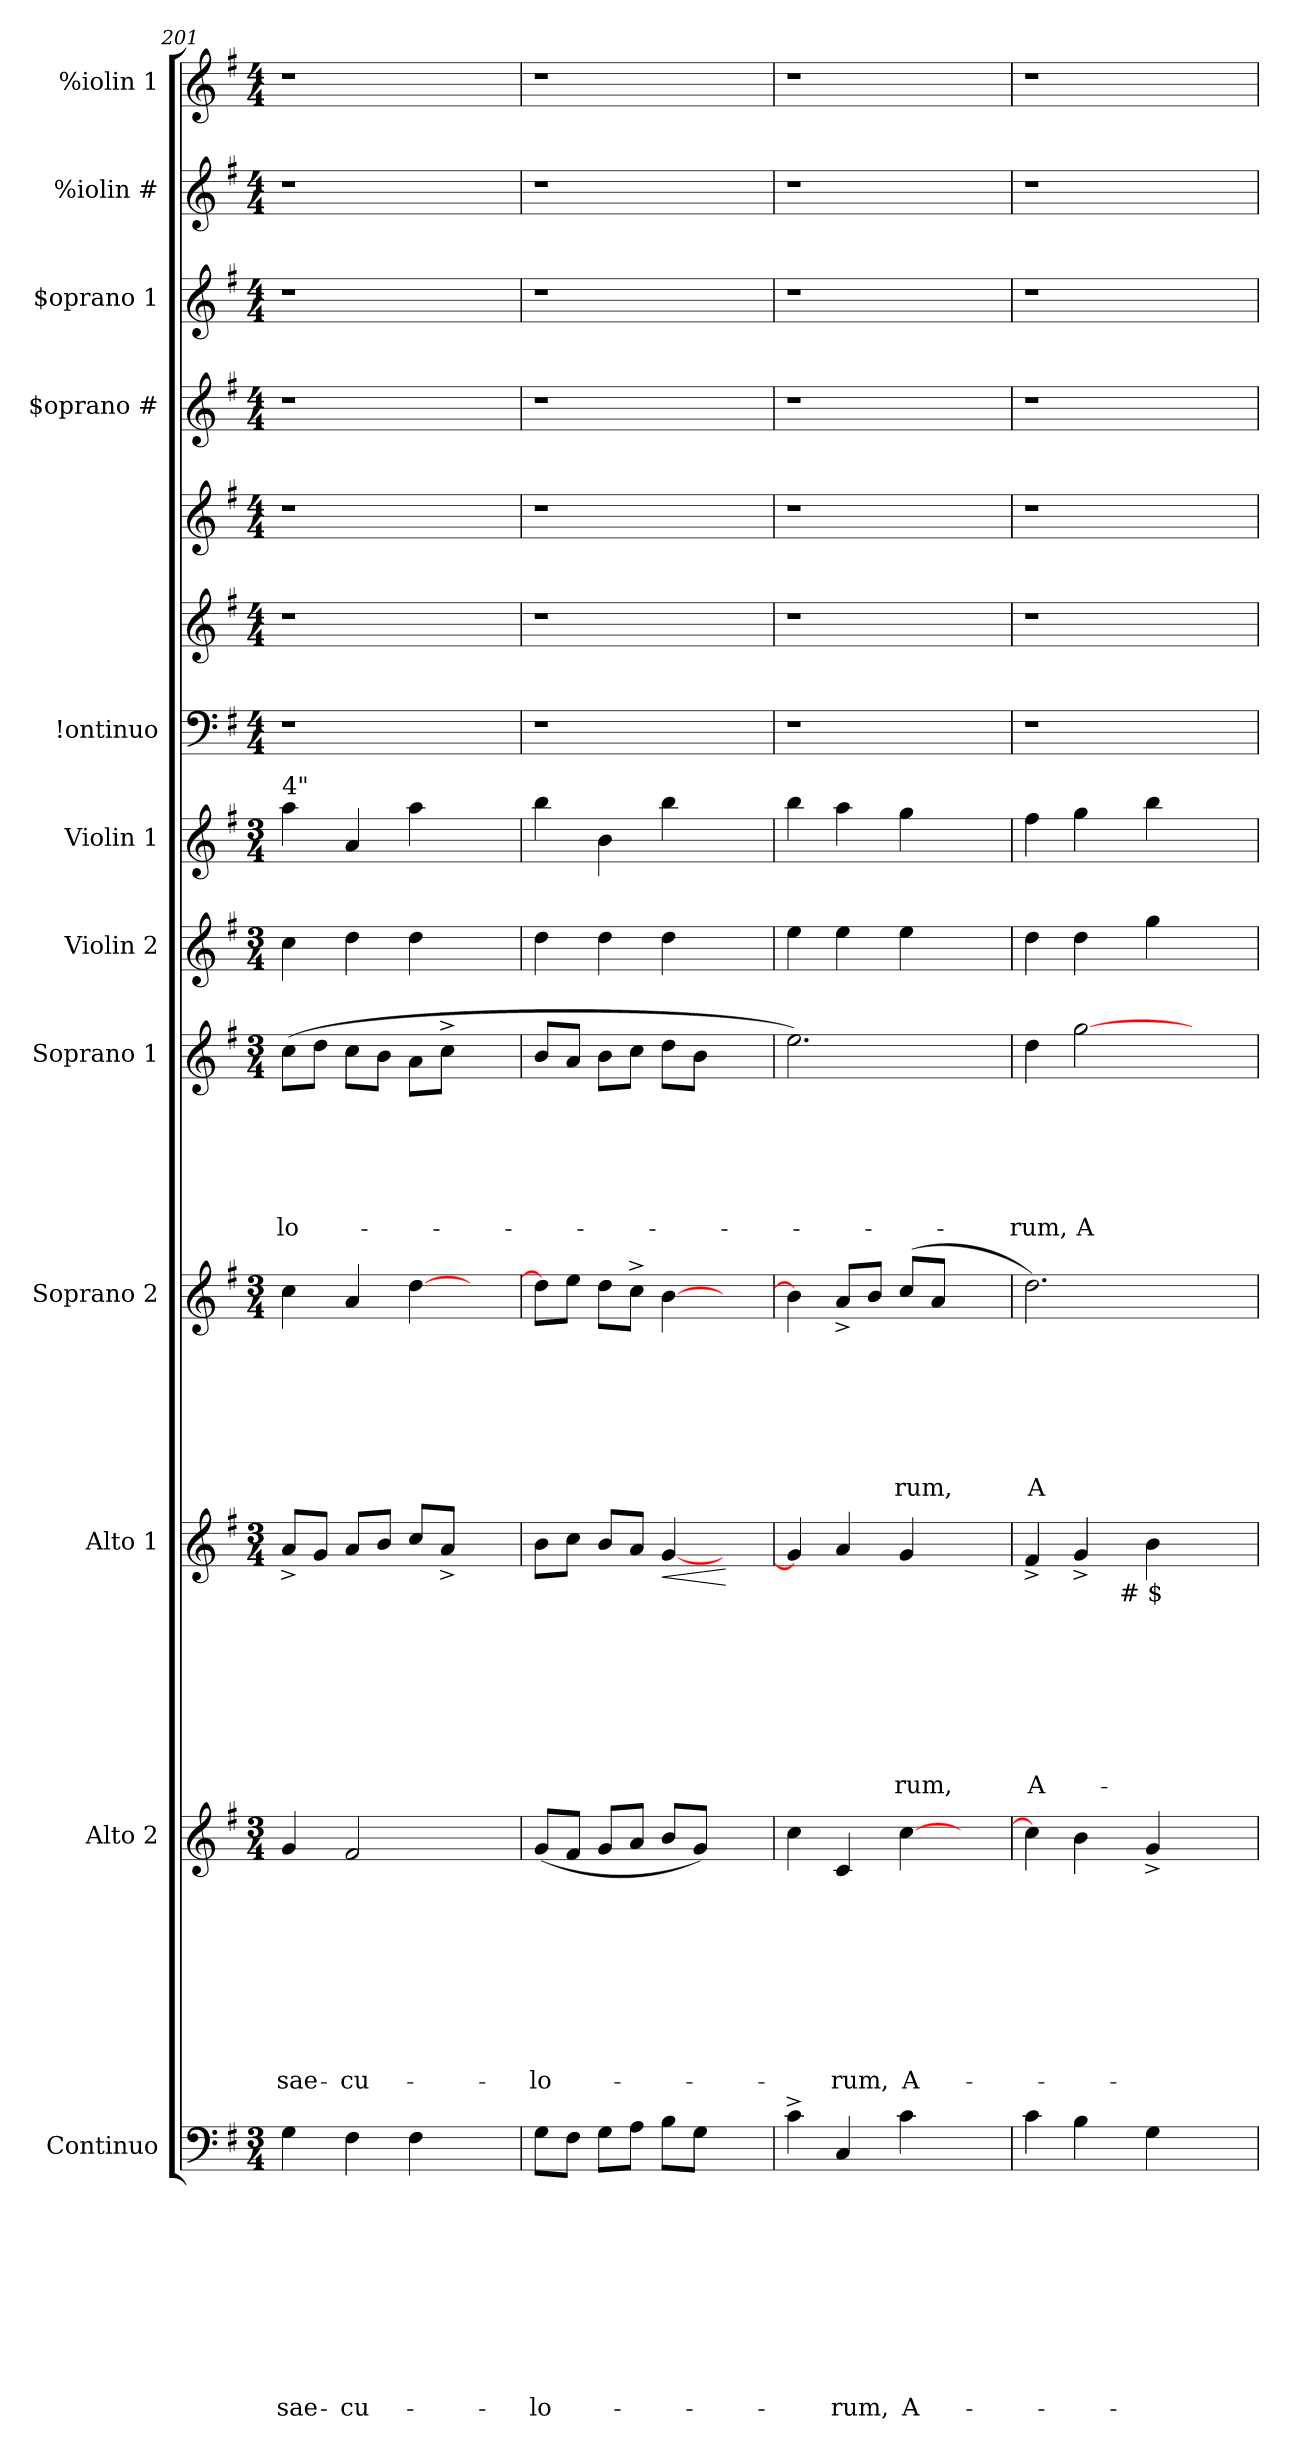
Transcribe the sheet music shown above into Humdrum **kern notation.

**kern	**text	**text	**text	**text	**text	**text	**text	**text	**text	**text	**kern	**text	**text	**text	**text	**text	**text	**text	**text	**text	**kern	**text	**text	**text	**text	**text	**text	**text	**text	**dynam	**kern	**text	**text	**text	**text	**text	**text	**text	**kern	**text	**text	**text	**text	**text	**text	**kern	**kern	**kern	**kern	**kern	**kern	**kern	**kern	**kern
*part14	*part14	*part14	*part14	*part14	*part14	*part14	*part14	*part14	*part14	*part14	*part13	*part13	*part13	*part13	*part13	*part13	*part13	*part13	*part13	*part13	*part12	*part12	*part12	*part12	*part12	*part12	*part12	*part12	*part12	*part12	*part11	*part11	*part11	*part11	*part11	*part11	*part11	*part11	*part10	*part10	*part10	*part10	*part10	*part10	*part10	*part9	*part8	*part7	*part6	*part5	*part4	*part3	*part2	*part1
*staff14	*staff14	*staff14	*staff14	*staff14	*staff14	*staff14	*staff14	*staff14	*staff14	*staff14	*staff13	*staff13	*staff13	*staff13	*staff13	*staff13	*staff13	*staff13	*staff13	*staff13	*staff12	*staff12	*staff12	*staff12	*staff12	*staff12	*staff12	*staff12	*staff12	*staff12	*staff11	*staff11	*staff11	*staff11	*staff11	*staff11	*staff11	*staff11	*staff10	*staff10	*staff10	*staff10	*staff10	*staff10	*staff10	*staff9	*staff8	*staff7	*staff6	*staff5	*staff4	*staff3	*staff2	*staff1
*I"Continuo	*	*	*	*	*	*	*	*	*	*	*I"Alto 2	*	*	*	*	*	*	*	*	*	*I"Alto 1	*	*	*	*	*	*	*	*	*	*I"Soprano 2	*	*	*	*	*	*	*	*I"Soprano 1	*	*	*	*	*	*	*I"Violin 2	*I"Violin 1	*I"!ontinuo	*I""lto #	*I""lto 1	*I"$oprano #	*I"$oprano 1	*I"%iolin #	*I"%iolin 1
*I'Con.	*	*	*	*	*	*	*	*	*	*	*I'A. 2	*	*	*	*	*	*	*	*	*	*I'A. 1	*	*	*	*	*	*	*	*	*	*I'S. 2	*	*	*	*	*	*	*	*I'S. 1	*	*	*	*	*	*	*I'Vln. 2	*I'Vln. 1	*I'!on.	*	*	*	*	*	*
!!LO:PB:g=z
*clefF4	*	*	*	*	*	*	*	*	*	*	*clefG2	*	*	*	*	*	*	*	*	*	*clefG2	*	*	*	*	*	*	*	*	*	*clefG2	*	*	*	*	*	*	*	*clefG2	*	*	*	*	*	*	*clefG2	*clefG2	*clefF4	*clefG2	*clefG2	*clefG2	*clefG2	*clefG2	*clefG2
*k[f#]	*	*	*	*	*	*	*	*	*	*	*k[f#]	*	*	*	*	*	*	*	*	*	*k[f#]	*	*	*	*	*	*	*	*	*	*k[f#]	*	*	*	*	*	*	*	*k[f#]	*	*	*	*	*	*	*k[f#]	*k[f#]	*k[f#]	*k[f#]	*k[f#]	*k[f#]	*k[f#]	*k[f#]	*k[f#]
*G:	*	*	*	*	*	*	*	*	*	*	*G:	*	*	*	*	*	*	*	*	*	*G:	*	*	*	*	*	*	*	*	*	*G:	*	*	*	*	*	*	*	*G:	*	*	*	*	*	*	*G:	*G:	*G:	*G:	*G:	*G:	*G:	*G:	*G:
*M3/4	*	*	*	*	*	*	*	*	*	*	*M3/4	*	*	*	*	*	*	*	*	*	*M3/4	*	*	*	*	*	*	*	*	*	*M3/4	*	*	*	*	*	*	*	*M3/4	*	*	*	*	*	*	*M3/4	*M3/4	*M4/4	*M4/4	*M4/4	*M4/4	*M4/4	*M4/4	*M4/4
=201	=201	=201	=201	=201	=201	=201	=201	=201	=201	=201	=201	=201	=201	=201	=201	=201	=201	=201	=201	=201	=201	=201	=201	=201	=201	=201	=201	=201	=201	=201	=201	=201	=201	=201	=201	=201	=201	=201	=201	=201	=201	=201	=201	=201	=201	=201	=201	=201	=201	=201	=201	=201	=201	=201
!	!	!	!	!	!	!	!	!	!	!	!	!	!	!	!	!	!	!	!	!	!	!	!	!	!	!	!	!	!	!	!	!	!	!	!	!	!	!	!	!	!	!	!	!	!	!	!LO:TX:a:t=4"	!	!	!	!	!	!	!
!	!	!	!	!	!	!	!	!	!	!LO:LY:a	!	!	!	!	!	!	!	!	!	!LO:LY:b	!	!	!	!	!	!	!	!	!	!	!	!	!	!	!	!	!	!	!	!	!	!	!	!	!LO:LY:b	!	!	!	!	!	!	!	!	!
4G>\	.	.	.	.	.	.	.	.	.	sae-	4g/	.	.	.	.	.	.	.	.	sae-	8a^</L	.	.	.	.	.	.	.	.	.	4cc\	.	.	.	.	.	.	.	(>8cc\L	.	.	.	.	.	lo-	4cc\	4aa\	1r	1r	1r	1r	1r	1r	1r
.	.	.	.	.	.	.	.	.	.	.	.	.	.	.	.	.	.	.	.	.	8g/J	.	.	.	.	.	.	.	.	.	.	.	.	.	.	.	.	.	8dd\J	.	.	.	.	.	.	.	.	.	.	.	.	.	.	.
!	!	!	!	!	!	!	!	!	!	!LO:LY:a	!	!	!	!	!	!	!	!	!	!LO:LY:b	!	!	!	!	!	!	!	!	!	!	!	!	!	!	!	!	!	!	!	!	!	!	!	!	!	!	!	!	!	!	!	!	!	!
4F#\	.	.	.	.	.	.	.	.	.	-cu-	2f#/	.	.	.	.	.	.	.	.	-cu-	8a/L	.	.	.	.	.	.	.	.	.	4a/	.	.	.	.	.	.	.	8cc\L	.	.	.	.	.	.	4dd\	4a/	.	.	.	.	.	.	.
.	.	.	.	.	.	.	.	.	.	.	.	.	.	.	.	.	.	.	.	.	8b/J	.	.	.	.	.	.	.	.	.	.	.	.	.	.	.	.	.	8b\J	.	.	.	.	.	.	.	.	.	.	.	.	.	.	.
4F#>\	.	.	.	.	.	.	.	.	.	.	.	.	.	.	.	.	.	.	.	.	8cc/L	.	.	.	.	.	.	.	.	.	[>4dd\	.	.	.	.	.	.	.	8a\L	.	.	.	.	.	.	4dd\	4aa\	.	.	.	.	.	.	.
.	.	.	.	.	.	.	.	.	.	.	.	.	.	.	.	.	.	.	.	.	8a^</J	.	.	.	.	.	.	.	.	.	.	.	.	.	.	.	.	.	8cc^>\J	.	.	.	.	.	.	.	.	.	.	.	.	.	.	.
4ryy	.	.	.	.	.	.	.	.	.	.	4ryy	.	.	.	.	.	.	.	.	.	4ryy	.	.	.	.	.	.	.	.	.	4ryy	.	.	.	.	.	.	.	4ryy	.	.	.	.	.	.	4ryy	4ryy	.	.	.	.	.	.	.
=202	=202	=202	=202	=202	=202	=202	=202	=202	=202	=202	=202	=202	=202	=202	=202	=202	=202	=202	=202	=202	=202	=202	=202	=202	=202	=202	=202	=202	=202	=202	=202	=202	=202	=202	=202	=202	=202	=202	=202	=202	=202	=202	=202	=202	=202	=202	=202	=202	=202	=202	=202	=202	=202	=202
!	!	!	!	!	!	!	!	!	!	!LO:LY:a	!	!	!	!	!	!	!	!	!	!LO:LY:b	!	!	!	!	!	!	!	!	!	!	!	!	!	!	!	!	!	!	!	!	!	!	!	!	!	!	!	!	!	!	!	!	!	!
8G\L	.	.	.	.	.	.	.	.	.	-lo-	(<8g/L	.	.	.	.	.	.	.	.	-lo-	8b\L	.	.	.	.	.	.	.	.	.	8dd\L]	.	.	.	.	.	.	.	8b/L	.	.	.	.	.	.	4dd\	4bb\	1r	1r	1r	1r	1r	1r	1r
8F#\J	.	.	.	.	.	.	.	.	.	.	8f#/J	.	.	.	.	.	.	.	.	.	8cc\J	.	.	.	.	.	.	.	.	.	8ee\J	.	.	.	.	.	.	.	8a/J	.	.	.	.	.	.	.	.	.	.	.	.	.	.	.
8G\L	.	.	.	.	.	.	.	.	.	.	8g/L	.	.	.	.	.	.	.	.	.	8b/L	.	.	.	.	.	.	.	.	.	8dd\L	.	.	.	.	.	.	.	8b\L	.	.	.	.	.	.	4dd\	4b\	.	.	.	.	.	.	.
8A\J	.	.	.	.	.	.	.	.	.	.	8a/J	.	.	.	.	.	.	.	.	.	8a/J	.	.	.	.	.	.	.	.	.	8cc^>\J	.	.	.	.	.	.	.	8cc\J	.	.	.	.	.	.	.	.	.	.	.	.	.	.	.
!	!	!	!	!	!	!	!	!	!	!	!	!	!	!	!	!	!	!	!	!	!	!	!	!	!	!	!	!	!	!LO:HP:b	!	!	!	!	!	!	!	!	!	!	!	!	!	!	!	!	!	!	!	!	!	!	!	!
8B\L	.	.	.	.	.	.	.	.	.	.	8b/L	.	.	.	.	.	.	.	.	.	[<4g/	.	.	.	.	.	.	.	.	<	[>4b\	.	.	.	.	.	.	.	8dd\L	.	.	.	.	.	.	4dd\	4bb\	.	.	.	.	.	.	.
8G\J	.	.	.	.	.	.	.	.	.	.	8g/J)	.	.	.	.	.	.	.	.	.	.	.	.	.	.	.	.	.	.	.	.	.	.	.	.	.	.	.	8b\J	.	.	.	.	.	.	.	.	.	.	.	.	.	.	.
4ryy	.	.	.	.	.	.	.	.	.	.	4ryy	.	.	.	.	.	.	.	.	.	4ryy	.	.	.	.	.	.	.	.	[	4ryy	.	.	.	.	.	.	.	4ryy	.	.	.	.	.	.	4ryy	4ryy	.	.	.	.	.	.	.
=203	=203	=203	=203	=203	=203	=203	=203	=203	=203	=203	=203	=203	=203	=203	=203	=203	=203	=203	=203	=203	=203	=203	=203	=203	=203	=203	=203	=203	=203	=203	=203	=203	=203	=203	=203	=203	=203	=203	=203	=203	=203	=203	=203	=203	=203	=203	=203	=203	=203	=203	=203	=203	=203	=203
4c^>\	.	.	.	.	.	.	.	.	.	.	4cc\	.	.	.	.	.	.	.	.	.	4g/]	.	.	.	.	.	.	.	.	.	4b\]	.	.	.	.	.	.	.	2.ee\)	.	.	.	.	.	.	4ee\	4bb\	1r	1r	1r	1r	1r	1r	1r
!	!	!	!	!	!	!	!	!	!	!LO:LY:a	!	!	!	!	!	!	!	!	!	!LO:LY:b	!	!	!	!	!	!	!	!	!	!	!	!	!	!	!	!	!	!	!	!	!	!	!	!	!	!	!	!	!	!	!	!	!	!
4C</	.	.	.	.	.	.	.	.	.	-rum,	4c/	.	.	.	.	.	.	.	.	-rum,	4a/	.	.	.	.	.	.	.	.	.	8a^</L	.	.	.	.	.	.	.	.	.	.	.	.	.	.	4ee\	4aa\	.	.	.	.	.	.	.
.	.	.	.	.	.	.	.	.	.	.	.	.	.	.	.	.	.	.	.	.	.	.	.	.	.	.	.	.	.	.	8b/J	.	.	.	.	.	.	.	.	.	.	.	.	.	.	.	.	.	.	.	.	.	.	.
!	!	!	!	!	!	!	!	!	!	!LO:LY:a	!	!	!	!	!	!	!	!	!	!LO:LY:b	!	!	!	!	!	!	!	!	!LO:LY:b	!	!	!	!	!	!	!	!	!LO:LY:b	!	!	!	!	!	!	!	!	!	!	!	!	!	!	!	!
4c>\	.	.	.	.	.	.	.	.	.	A-	[>4cc\	.	.	.	.	.	.	.	.	A-	4g/	.	.	.	.	.	.	.	-rum,	.	(<8cc/L	.	.	.	.	.	.	-rum,	.	.	.	.	.	.	.	4ee\	4gg\	.	.	.	.	.	.	.
.	.	.	.	.	.	.	.	.	.	.	.	.	.	.	.	.	.	.	.	.	.	.	.	.	.	.	.	.	.	.	8a/J	.	.	.	.	.	.	.	.	.	.	.	.	.	.	.	.	.	.	.	.	.	.	.
4ryy	.	.	.	.	.	.	.	.	.	.	4ryy	.	.	.	.	.	.	.	.	.	4ryy	.	.	.	.	.	.	.	.	.	4ryy	.	.	.	.	.	.	.	4ryy	.	.	.	.	.	.	4ryy	4ryy	.	.	.	.	.	.	.
=204	=204	=204	=204	=204	=204	=204	=204	=204	=204	=204	=204	=204	=204	=204	=204	=204	=204	=204	=204	=204	=204	=204	=204	=204	=204	=204	=204	=204	=204	=204	=204	=204	=204	=204	=204	=204	=204	=204	=204	=204	=204	=204	=204	=204	=204	=204	=204	=204	=204	=204	=204	=204	=204	=204
!	!	!	!	!	!	!	!	!	!	!	!	!	!	!	!	!	!	!	!	!	!	!	!	!	!	!	!	!	!LO:LY:b	!	!	!	!	!	!	!	!	!LO:LY:b	!	!	!	!	!	!	!LO:LY:b	!	!	!	!	!	!	!	!	!
*	*	*	*	*	*	*	*	*	*	*	*	*	*	*	*	*	*	*	*	*	*^	*	*	*	*	*	*	*	*	*	*	*	*	*	*	*	*	*	*	*	*	*	*	*	*	*	*	*	*	*	*	*	*	*
4c>\	.	.	.	.	.	.	.	.	.	.	4cc\]	.	.	.	.	.	.	.	.	.	4f#^</	4ryy	.	.	.	.	.	.	.	A-	.	2.dd\)	.	.	.	.	.	.	A-	4dd\	.	.	.	.	.	-rum,	4dd\	4ff#\	1r	1r	1r	1r	1r	1r	1r
!	!	!	!	!	!	!	!	!	!	!	!	!	!	!	!	!	!	!	!	!	!	!	!	!	!	!	!	!	!	!	!	!	!	!	!	!	!	!	!	!	!	!	!	!	!	!LO:LY:b	!	!	!	!	!	!	!	!	!
4B\	.	.	.	.	.	.	.	.	.	.	4b\	.	.	.	.	.	.	.	.	.	4g^</	8ryy	.	.	.	.	.	.	.	.	.	.	.	.	.	.	.	.	.	[>2gg\	.	.	.	.	.	A-	4dd\	4gg\	.	.	.	.	.	.	.
.	.	.	.	.	.	.	.	.	.	.	.	.	.	.	.	.	.	.	.	.	.	32ryy	.	.	.	.	.	.	.	.	.	.	.	.	.	.	.	.	.	.	.	.	.	.	.	.	.	.	.	.	.	.	.	.	.
!	!	!	!	!	!	!	!	!	!	!	!	!	!	!	!	!	!	!	!	!	!	!LO:TX:b:t=# $	!	!	!	!	!	!	!	!	!	!	!	!	!	!	!	!	!	!	!	!	!	!	!	!	!	!	!	!	!	!	!	!	!
.	.	.	.	.	.	.	.	.	.	.	.	.	.	.	.	.	.	.	.	.	.	2ryy	.	.	.	.	.	.	.	.	.	.	.	.	.	.	.	.	.	.	.	.	.	.	.	.	.	.	.	.	.	.	.	.	.
4G>\	.	.	.	.	.	.	.	.	.	.	4g^</	.	.	.	.	.	.	.	.	.	4b\	.	.	.	.	.	.	.	.	.	.	.	.	.	.	.	.	.	.	.	.	.	.	.	.	.	4gg\	4bb\	.	.	.	.	.	.	.
4ryy	.	.	.	.	.	.	.	.	.	.	4ryy	.	.	.	.	.	.	.	.	.	4ryy	.	.	.	.	.	.	.	.	.	.	4ryy	.	.	.	.	.	.	.	4ryy	.	.	.	.	.	.	4ryy	4ryy	.	.	.	.	.	.	.
.	.	.	.	.	.	.	.	.	.	.	.	.	.	.	.	.	.	.	.	.	.	16.ryy	.	.	.	.	.	.	.	.	.	.	.	.	.	.	.	.	.	.	.	.	.	.	.	.	.	.	.	.	.	.	.	.	.
*	*	*	*	*	*	*	*	*	*	*	*	*	*	*	*	*	*	*	*	*	*v	*v	*	*	*	*	*	*	*	*	*	*	*	*	*	*	*	*	*	*	*	*	*	*	*	*	*	*	*	*	*	*	*	*	*
=	=	=	=	=	=	=	=	=	=	=	=	=	=	=	=	=	=	=	=	=	=	=	=	=	=	=	=	=	=	=	=	=	=	=	=	=	=	=	=	=	=	=	=	=	=	=	=	=	=	=	=	=	=	=
*-	*-	*-	*-	*-	*-	*-	*-	*-	*-	*-	*-	*-	*-	*-	*-	*-	*-	*-	*-	*-	*-	*-	*-	*-	*-	*-	*-	*-	*-	*-	*-	*-	*-	*-	*-	*-	*-	*-	*-	*-	*-	*-	*-	*-	*-	*-	*-	*-	*-	*-	*-	*-	*-	*-
